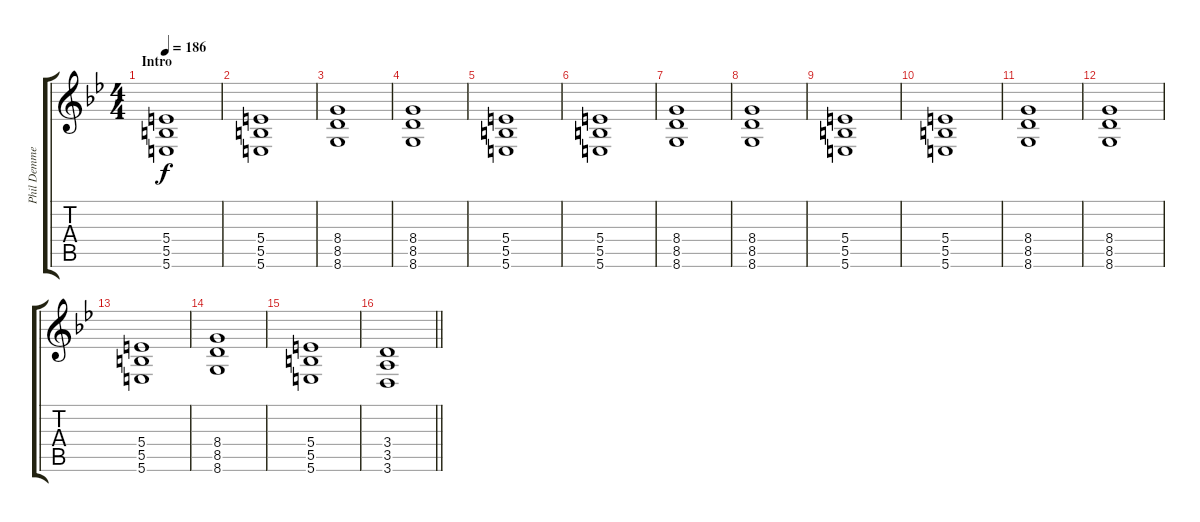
\track ("Phil Demmel" "Phil Demme") {instrument distortionguitar}
\staff {score tabs}
\tuning (Db4 Ab3 E3 B2 Gb2 B1) {hide}
\ts (4 4)
\section ("" "Intro")
\tempo 186
\tempo 93
\tempo 186
\clef g2
\ks bb
(5.4 5.5 5.6).1{dy f volume 1 instrument distortionguitar} |
(5.4 5.5 5.6).1 |
(8.4 8.5 8.6).1{volume 2} |
(8.4 8.5 8.6).1 |
(5.4 5.5 5.6).1{volume 3} |
(5.4 5.5 5.6).1 |
(8.4 8.5 8.6).1{volume 4} |
(8.4 8.5 8.6).1 |
(5.4 5.5 5.6).1{volume 5} |
(5.4 5.5 5.6).1 |
(8.4 8.5 8.6).1{volume 6} |
(8.4 8.5 8.6).1 |
(5.4 5.5 5.6).1{volume 7} |
(8.4 8.5 8.6).1 |
(5.4 5.5 5.6).1{volume 8} |
\barLineRight lightlight
(3.4 3.5 3.6).1
